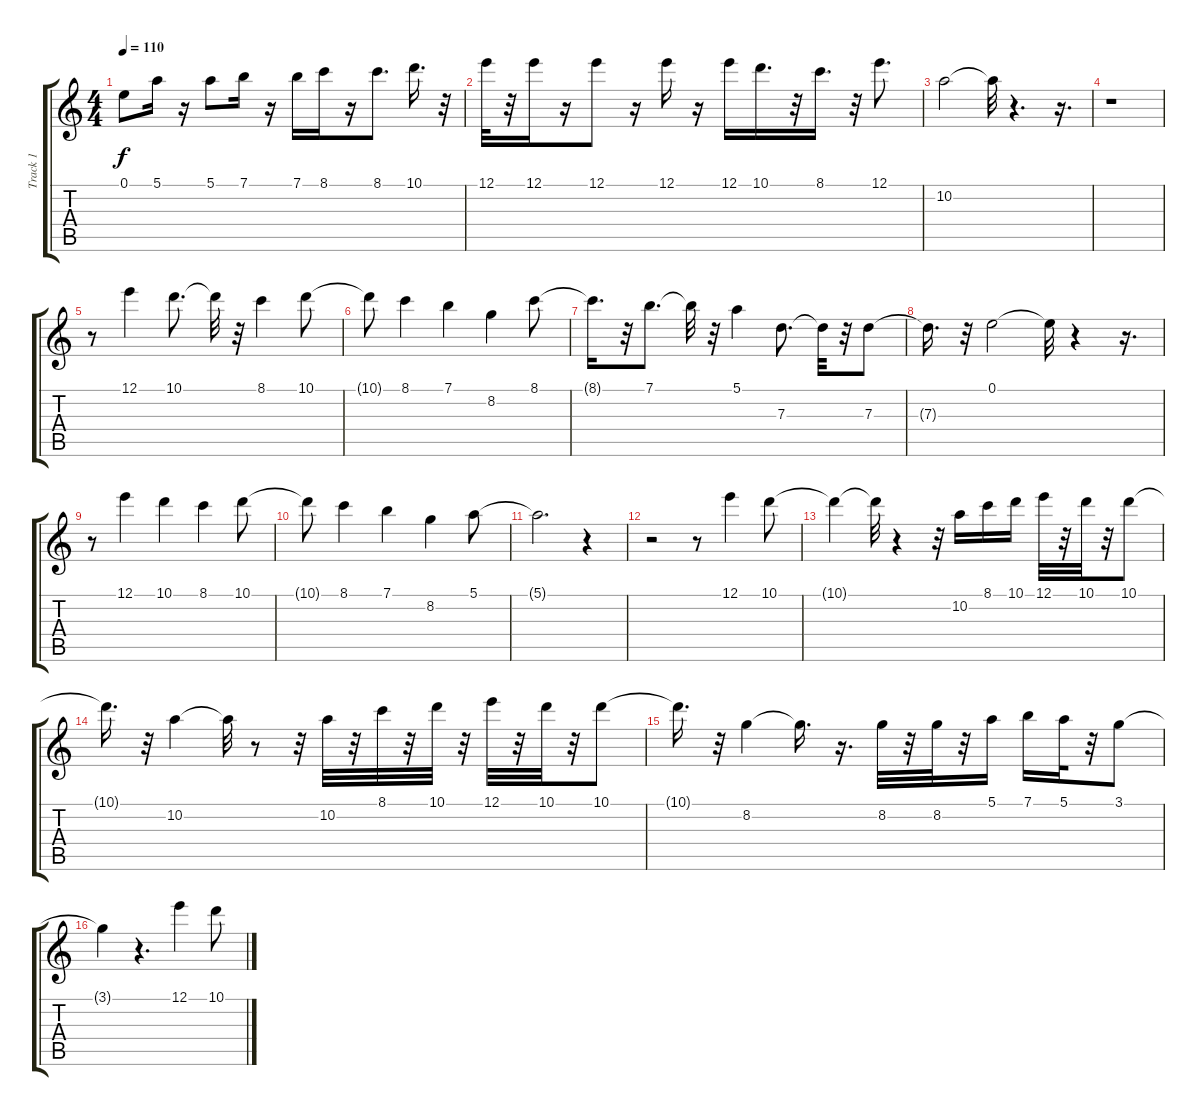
\track ("Track 1" "Track 1") {instrument acousticguitarsteel}
\staff {score tabs}
\tuning (E4 B3 G3 D3 A2 E2) {hide}
\ts (4 4)
\tempo 110
\clef g2
\ks c
0.1.8{dy f} 5.1.16 r.16 5.1.8 7.1.16 r.16 7.1.16 8.1.16 r.16 8.1.8{d} 10.1.16{d} r.32 |
12.1.32 r.32 12.1.16 r.16 12.1.8 r.16 12.1.16 r.16 12.1.16 10.1.16{d} r.32 8.1.16{d} r.32 12.1.8{d} |
10.2.2 10.2{t}.32 r.4{d} r.16{d} |
r.1 |
r.8 12.1.4 10.1.8{d} 10.1{t}.32 r.32 8.1.4 10.1.8 |
10.1{t}.8 8.1.4 7.1.4 8.2.4 8.1.8 |
8.1{t}.16{d} r.32 7.1.8{d} 7.1{t}.32 r.32 5.1.4 7.3.8{d} 7.3{t}.32 r.32 7.3.8 |
7.3{t}.16{d} r.32 0.1.2 0.1{t}.32 r.4 r.16{d} |
r.8 12.1.4 10.1.4 8.1.4 10.1.8 |
10.1{t}.8 8.1.4 7.1.4 8.2.4 5.1.8 |
5.1{t}.2{d} r.4 |
r.2 r.8 12.1.4 10.1.8 |
10.1{t}.4 10.1{t}.32 r.4 r.32 10.2.16 8.1.16 10.1.16 12.1.32 r.32 10.1.32 r.32 10.1.8 |
10.1{t}.16{d} r.32 10.2.4 10.2{t}.32 r.8 r.32 10.2.32 r.32 8.1.32 r.32 10.1.32 r.32 12.1.32 r.32 10.1.32 r.32 10.1.8 |
10.1{t}.16{d} r.32 8.2.4 8.2{t}.16{d} r.16{d} 8.2.32 r.32 8.2.32 r.32 5.1.16 7.1.16 5.1.32 r.32 3.1.8 |
3.1{t}.4 r.4{d} 12.1.4 10.1.8
